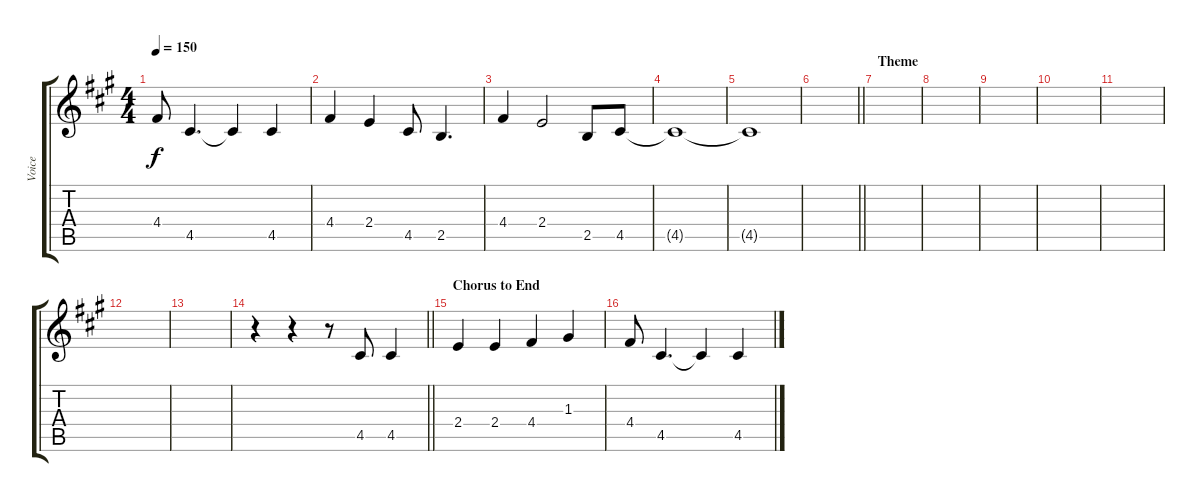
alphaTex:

\track ("Voice" "Voice") {instrument baritonesax}
\staff {score tabs}
\tuning (E5 B4 G4 D4 A3 E3) {hide}
\ts (4 4)
\tempo 150
\clef g2
\ks a
4.4.8{dy f} 4.5.4{d} 4.5{t}.4 4.5.4 |
4.4.4 2.4.4 4.5.8 2.5.4{d} |
4.4.4 2.4.2 2.5.8 4.5.8 |
4.5{t}.1 |
4.5{t}.1 |
\barLineRight lightlight
|
\section ("" "Theme")
|
|
|
|
|
|
|
\barLineRight lightlight
r.4 r.4 r.8 4.5.8 4.5.4 |
\section ("" "Chorus to End")
2.4.4 2.4.4 4.4.4 1.3.4 |
4.4.8 4.5.4{d} 4.5{t}.4 4.5.4
